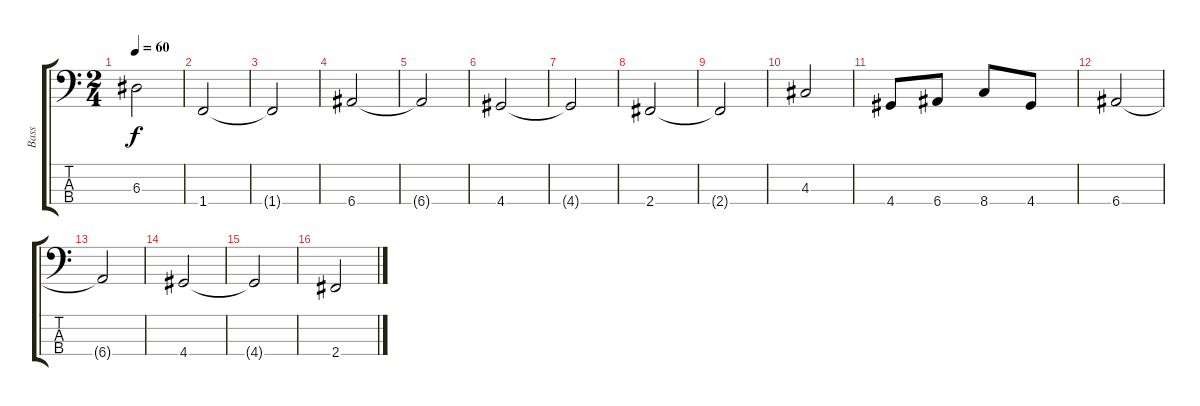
\track ("Bass" "Bass") {instrument electricbasspick}
\staff {score tabs}
\tuning (G2 D2 A1 E1) {hide}
\ts (2 4)
\tempo 60
\clef f4
\ks c
6.3.2{dy f} |
1.4.2 |
1.4{t}.2 |
6.4.2 |
6.4{t}.2 |
4.4.2 |
4.4{t}.2 |
2.4.2 |
2.4{t}.2 |
4.3.2 |
4.4.8 6.4.8 8.4.8 4.4.8 |
6.4.2 |
6.4{t}.2 |
4.4.2 |
4.4{t}.2 |
2.4.2
